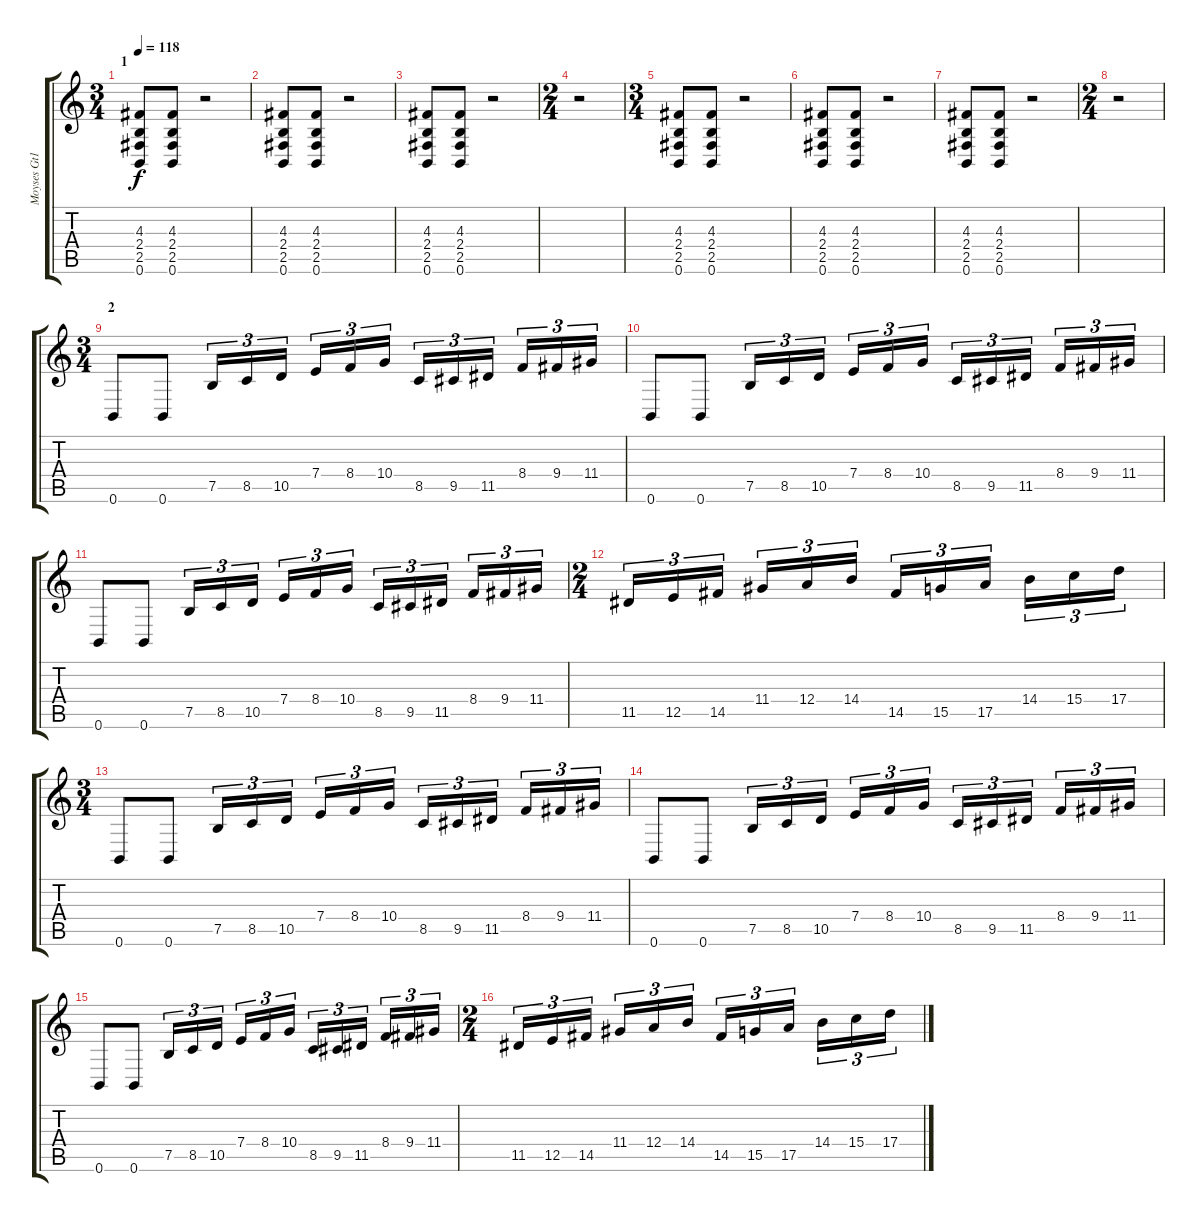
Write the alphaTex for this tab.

\track ("Moyses Gt1" "Moyses Gt1") {instrument distortionguitar}
\staff {score tabs}
\tuning (B3 Gb3 D3 A2 E2 B1) {hide}
\ts (3 4)
\section ("" "1")
\tempo 118
\clef g2
\ks c
(4.3 2.4 2.5 0.6).8{dy f instrument distortionguitar} (4.3 2.4 2.5 0.6).8 r.2 |
(4.3 2.4 2.5 0.6).8 (4.3 2.4 2.5 0.6).8 r.2 |
(4.3 2.4 2.5 0.6).8 (4.3 2.4 2.5 0.6).8 r.2 |
\ts (2 4)
r.2 |
\ts (3 4)
(4.3 2.4 2.5 0.6).8 (4.3 2.4 2.5 0.6).8 r.2 |
(4.3 2.4 2.5 0.6).8 (4.3 2.4 2.5 0.6).8 r.2 |
(4.3 2.4 2.5 0.6).8 (4.3 2.4 2.5 0.6).8 r.2 |
\ts (2 4)
r.2 |
\ts (3 4)
\section ("" "2")
0.6.8 0.6.8 7.5.16{tu (3 2)} 8.5.16{tu (3 2)} 10.5.16{tu (3 2)} 7.4.16{tu (3 2)} 8.4.16{tu (3 2)} 10.4.16{tu (3 2)} 8.5.16{tu (3 2)} 9.5.16{tu (3 2)} 11.5.16{tu (3 2)} 8.4.16{tu (3 2)} 9.4.16{tu (3 2)} 11.4.16{tu (3 2)} |
0.6.8 0.6.8 7.5.16{tu (3 2)} 8.5.16{tu (3 2)} 10.5.16{tu (3 2)} 7.4.16{tu (3 2)} 8.4.16{tu (3 2)} 10.4.16{tu (3 2)} 8.5.16{tu (3 2)} 9.5.16{tu (3 2)} 11.5.16{tu (3 2)} 8.4.16{tu (3 2)} 9.4.16{tu (3 2)} 11.4.16{tu (3 2)} |
0.6.8 0.6.8 7.5.16{tu (3 2)} 8.5.16{tu (3 2)} 10.5.16{tu (3 2)} 7.4.16{tu (3 2)} 8.4.16{tu (3 2)} 10.4.16{tu (3 2)} 8.5.16{tu (3 2)} 9.5.16{tu (3 2)} 11.5.16{tu (3 2)} 8.4.16{tu (3 2)} 9.4.16{tu (3 2)} 11.4.16{tu (3 2)} |
\ts (2 4)
11.5.16{tu (3 2)} 12.5.16{tu (3 2)} 14.5.16{tu (3 2)} 11.4.16{tu (3 2)} 12.4.16{tu (3 2)} 14.4.16{tu (3 2)} 14.5.16{tu (3 2)} 15.5.16{tu (3 2)} 17.5.16{tu (3 2)} 14.4.16{tu (3 2)} 15.4.16{tu (3 2)} 17.4.16{tu (3 2)} |
\ts (3 4)
0.6.8 0.6.8 7.5.16{tu (3 2)} 8.5.16{tu (3 2)} 10.5.16{tu (3 2)} 7.4.16{tu (3 2)} 8.4.16{tu (3 2)} 10.4.16{tu (3 2)} 8.5.16{tu (3 2)} 9.5.16{tu (3 2)} 11.5.16{tu (3 2)} 8.4.16{tu (3 2)} 9.4.16{tu (3 2)} 11.4.16{tu (3 2)} |
0.6.8 0.6.8 7.5.16{tu (3 2)} 8.5.16{tu (3 2)} 10.5.16{tu (3 2)} 7.4.16{tu (3 2)} 8.4.16{tu (3 2)} 10.4.16{tu (3 2)} 8.5.16{tu (3 2)} 9.5.16{tu (3 2)} 11.5.16{tu (3 2)} 8.4.16{tu (3 2)} 9.4.16{tu (3 2)} 11.4.16{tu (3 2)} |
0.6.8 0.6.8 7.5.16{tu (3 2)} 8.5.16{tu (3 2)} 10.5.16{tu (3 2)} 7.4.16{tu (3 2)} 8.4.16{tu (3 2)} 10.4.16{tu (3 2)} 8.5.16{tu (3 2)} 9.5.16{tu (3 2)} 11.5.16{tu (3 2)} 8.4.16{tu (3 2)} 9.4.16{tu (3 2)} 11.4.16{tu (3 2)} |
\ts (2 4)
11.5.16{tu (3 2)} 12.5.16{tu (3 2)} 14.5.16{tu (3 2)} 11.4.16{tu (3 2)} 12.4.16{tu (3 2)} 14.4.16{tu (3 2)} 14.5.16{tu (3 2)} 15.5.16{tu (3 2)} 17.5.16{tu (3 2)} 14.4.16{tu (3 2)} 15.4.16{tu (3 2)} 17.4.16{tu (3 2)}
